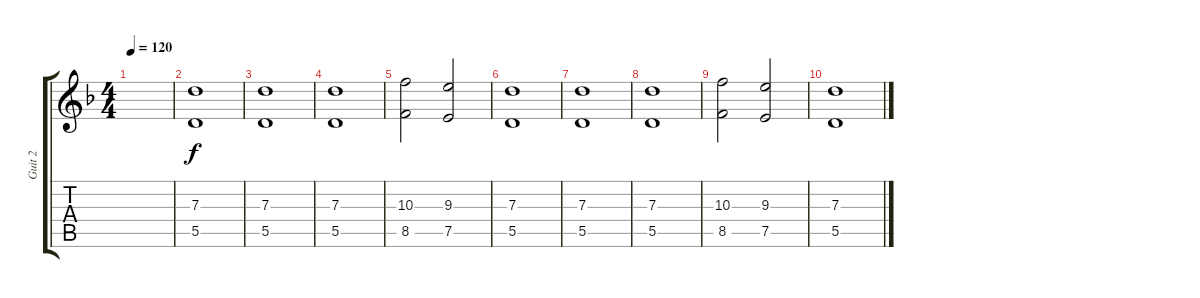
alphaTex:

\track ("Guit 2" "Guit 2") {instrument overdrivenguitar}
\staff {score tabs}
\tuning (E4 B3 G3 D3 A2 D2) {hide}
\ts (4 4)
\tempo 120
\clef g2
\ks dminor
|
(7.3 5.5).1 |
(7.3 5.5).1 |
(7.3 5.5).1 |
(10.3 8.5).2 (9.3 7.5).2 |
(7.3 5.5).1 |
(7.3 5.5).1 |
(7.3 5.5).1 |
(10.3 8.5).2 (9.3 7.5).2 |
(7.3 5.5).1
